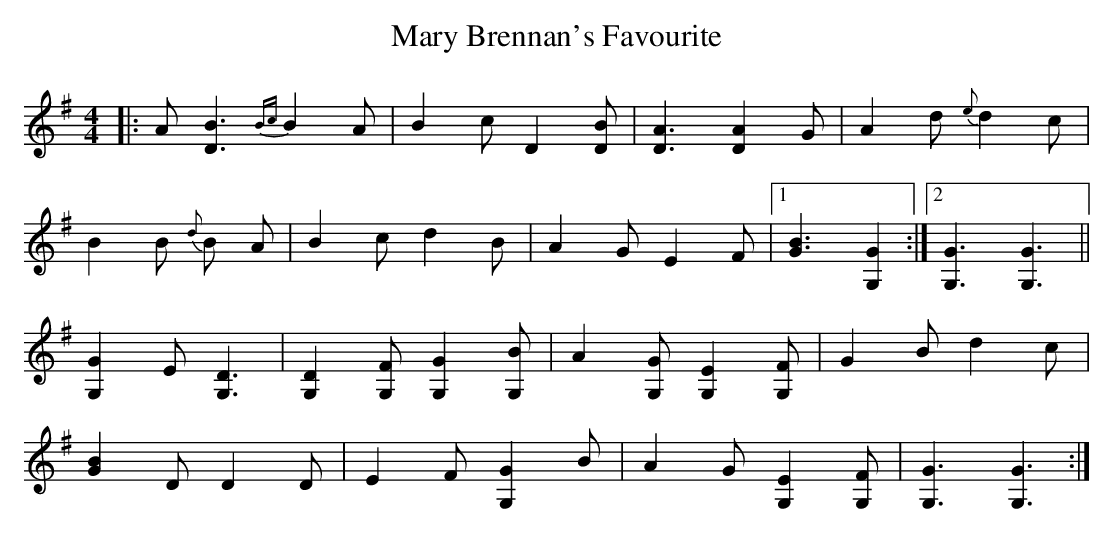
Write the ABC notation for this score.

X:1
T: Mary Brennan's Favourite
M: 4/4
L: 1/8
K: Gmaj
|:A[D3B3] {Bc}B2 A|B2 c D2 [DB]|[D3A3] [D2A2] G|A2 d {e}d2 c|
B2 B {d} B A|B2 c d2 B|A2 G E2 F|1 [B3,G3] [G,2G2]:|2 [G,3G3] [G,3G3]||
[G,2G2] E [G,3D3]|[G,2D2] [G,F] [G,2G2] [G,B]|A2 [G,G] [G,2E2] [G,F]|G2 B d2 c|
[G2B2] D D2 D|E2 F [G,2G2] B|A2 G [G,2E2] [G,F]|[G,3G3] [G,3G3]:|
